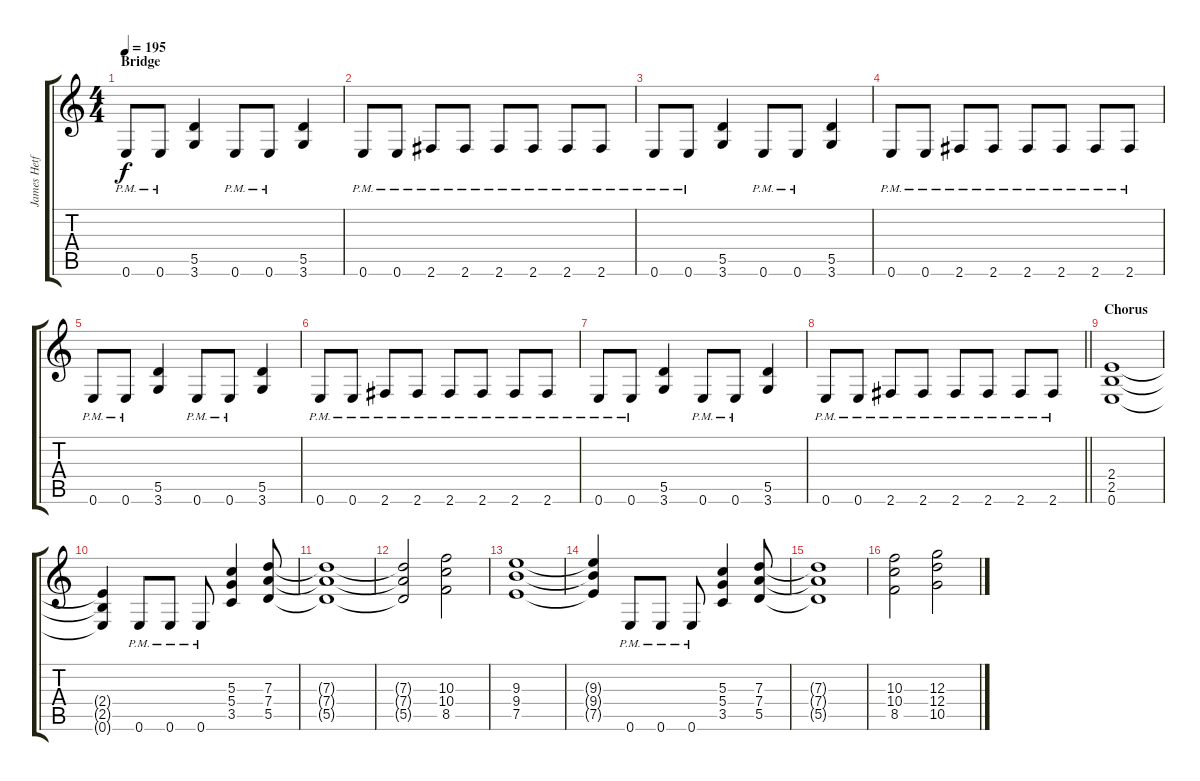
\track ("James Hetfield Rhythm" "James Hetf") {instrument distortionguitar}
\staff {score tabs}
\tuning (E4 B3 G3 D3 A2 E2) {hide}
\ts (4 4)
\section ("" "Bridge")
\tempo 195
\clef g2
\ks c
0.6{pm}.8{dy f} 0.6{pm}.8 (5.5 3.6).4 0.6{pm}.8 0.6{pm}.8 (5.5 3.6).4 |
0.6{pm}.8 0.6{pm}.8 2.6{pm}.8 2.6{pm}.8 2.6{pm}.8 2.6{pm}.8 2.6{pm}.8 2.6{pm}.8 |
0.6{pm}.8 0.6{pm}.8 (5.5 3.6).4 0.6{pm}.8 0.6{pm}.8 (5.5 3.6).4 |
0.6{pm}.8 0.6{pm}.8 2.6{pm}.8 2.6{pm}.8 2.6{pm}.8 2.6{pm}.8 2.6{pm}.8 2.6{pm}.8 |
0.6{pm}.8 0.6{pm}.8 (5.5 3.6).4 0.6{pm}.8 0.6{pm}.8 (5.5 3.6).4 |
0.6{pm}.8 0.6{pm}.8 2.6{pm}.8 2.6{pm}.8 2.6{pm}.8 2.6{pm}.8 2.6{pm}.8 2.6{pm}.8 |
0.6{pm}.8 0.6{pm}.8 (5.5 3.6).4 0.6{pm}.8 0.6{pm}.8 (5.5 3.6).4 |
\barLineRight lightlight
0.6{pm}.8 0.6{pm}.8 2.6{pm}.8 2.6{pm}.8 2.6{pm}.8 2.6{pm}.8 2.6{pm}.8 2.6{pm}.8 |
\section ("" "Chorus")
(2.4 2.5 0.6).1 |
(2.4{t} 2.5{t} 0.6{t}).4 0.6{pm}.8 0.6{pm}.8 0.6{pm}.8 (5.3 5.4 3.5).4 (7.3 7.4 5.5).8 |
(7.3{t} 7.4{t} 5.5{t}).1 |
(7.3{t} 7.4{t} 5.5{t}).2 (10.3 10.4 8.5).2 |
(9.3 9.4 7.5).1 |
(9.3{t} 9.4{t} 7.5{t}).4 0.6{pm}.8 0.6{pm}.8 0.6{pm}.8 (5.3 5.4 3.5).4 (7.3 7.4 5.5).8 |
(7.3{t} 7.4{t} 5.5{t}).1 |
(10.3 10.4 8.5).2 (12.3 12.4 10.5).2
